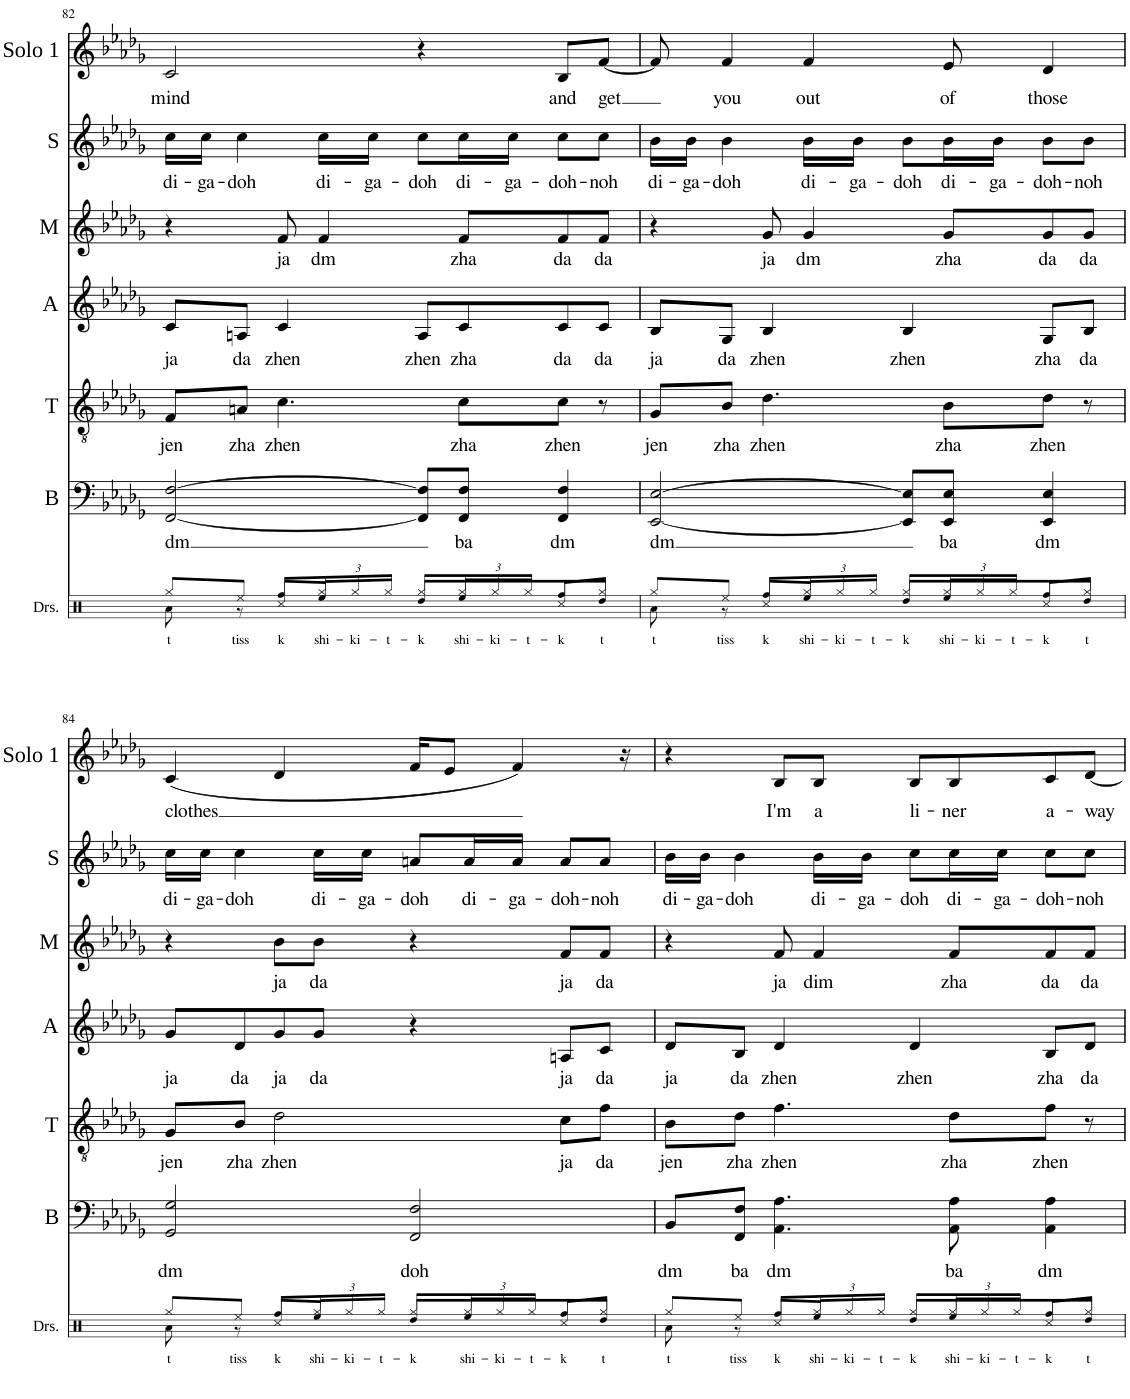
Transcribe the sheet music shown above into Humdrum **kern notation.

**kern	**text	**kern	**text	**kern	**text	**kern	**text	**kern	**text	**kern	**text
*part6	*part6	*part5	*part5	*part4	*part4	*part3	*part3	*part2	*part2	*part1	*part1
*staff6	*staff6	*staff5	*staff5	*staff4	*staff4	*staff3	*staff3	*staff2	*staff2	*staff1	*staff1
*I"Bass	*	*I"Tenor	*	*I"Alto	*	*I"Mezzo	*	*I"Soprano	*	*I"Solo 1	*
*I'B	*	*I'T	*	*I'A	*	*I'M	*	*I'S	*	*I'Solo 1	*
!!LO:PB:g=z
*clefF4	*	*clefGv2	*	*clefG2	*	*clefG2	*	*clefG2	*	*clefG2	*
*k[b-e-a-d-g-]	*	*k[b-e-a-d-g-]	*	*k[b-e-a-d-g-]	*	*k[b-e-a-d-g-]	*	*k[b-e-a-d-g-]	*	*k[b-e-a-d-g-]	*
*M4/4	*	*M4/4	*	*M4/4	*	*M4/4	*	*M4/4	*	*M4/4	*
=82	=82	=82	=82	=82	=82	=82	=82	=82	=82	=82	=82
!	!LO:LY:b	!	!LO:LY:b	!	!LO:LY:b	!	!	!	!LO:LY:b	!	!LO:LY:b
[2FF/ [2F/	dm	8F/L	jen	8c/L	ja	4r	.	16cc\LL	di-	2c/	mind
!	!	!	!	!	!	!	!	!	!LO:LY:b	!	!
.	.	.	.	.	.	.	.	16cc\JJ	-ga-	.	.
!	!	!	!LO:LY:b	!	!LO:LY:b	!	!	!	!LO:LY:b	!	!
.	.	8An/J	zha	8An/J	da	.	.	4cc\	-doh	.	.
!	!	!	!LO:LY:b	!	!LO:LY:b	!	!LO:LY:b	!	!	!	!
.	.	4.c\	zhen	4c/	zhen	8f/	ja	.	.	.	.
!	!	!	!	!	!	!	!LO:LY:b	!	!LO:LY:b	!	!
.	.	.	.	.	.	4f/	dm	16cc\LL	di-	.	.
!	!	!	!	!	!	!	!	!	!LO:LY:b	!	!
.	.	.	.	.	.	.	.	16cc\JJ	-ga-	.	.
!	!	!	!	!	!LO:LY:b	!	!	!	!LO:LY:b	!	!
8FF/] 8F/]L	.	.	.	8A/L	zhen	.	.	8cc\L	-doh	4r	.
!	!LO:LY:b	!	!LO:LY:b	!	!LO:LY:b	!	!LO:LY:b	!	!LO:LY:b	!	!
8FF/ 8F/J	ba	8c\L	zha	8c/	zha	8f/L	zha	16cc\L	di-	.	.
!	!	!	!	!	!	!	!	!	!LO:LY:b	!	!
.	.	.	.	.	.	.	.	16cc\JJ	-ga-	.	.
!	!LO:LY:b	!	!LO:LY:b	!	!LO:LY:b	!	!LO:LY:b	!	!LO:LY:b	!	!LO:LY:b
4FF/ 4F/	dm	8c\J	zhen	8c/	da	8f/	da	8cc\L	-doh-	8B-/L	and
!	!	!	!	!	!LO:LY:b	!	!LO:LY:b	!	!LO:LY:b	!	!LO:LY:b
.	.	8r	.	8c/J	da	8f/J	da	8cc\J	-noh	[8f/J	get
=83	=83	=83	=83	=83	=83	=83	=83	=83	=83	=83	=83
!	!LO:LY:b	!	!LO:LY:b	!	!LO:LY:b	!	!	!	!LO:LY:b	!	!
[2EE-/ [2E-/	dm	8G-/L	jen	8B-/L	ja	4r	.	16b-\LL	di-	8f/]	.
!	!	!	!	!	!	!	!	!	!LO:LY:b	!	!
.	.	.	.	.	.	.	.	16b-\JJ	-ga-	.	.
!	!	!	!LO:LY:b	!	!LO:LY:b	!	!	!	!LO:LY:b	!	!LO:LY:b
.	.	8B-/J	zha	8G-/J	da	.	.	4b-\	-doh	4f/	you
!	!	!	!LO:LY:b	!	!LO:LY:b	!	!LO:LY:b	!	!	!	!
.	.	4.d-\	zhen	4B-/	zhen	8g-/	ja	.	.	.	.
!	!	!	!	!	!	!	!LO:LY:b	!	!LO:LY:b	!	!LO:LY:b
.	.	.	.	.	.	4g-/	dm	16b-\LL	di-	4f/	out
!	!	!	!	!	!	!	!	!	!LO:LY:b	!	!
.	.	.	.	.	.	.	.	16b-\JJ	-ga-	.	.
!	!	!	!	!	!LO:LY:b	!	!	!	!LO:LY:b	!	!
8EE-/] 8E-/]L	.	.	.	4B-/	zhen	.	.	8b-\L	-doh	.	.
!	!LO:LY:b	!	!LO:LY:b	!	!	!	!LO:LY:b	!	!LO:LY:b	!	!LO:LY:b
8EE-/ 8E-/J	ba	8B-\L	zha	.	.	8g-/L	zha	16b-\L	di-	8e-/	of
!	!	!	!	!	!	!	!	!	!LO:LY:b	!	!
.	.	.	.	.	.	.	.	16b-\JJ	-ga-	.	.
!	!LO:LY:b	!	!LO:LY:b	!	!LO:LY:b	!	!LO:LY:b	!	!LO:LY:b	!	!LO:LY:b
4EE-/ 4E-/	dm	8d-\J	zhen	8G-/L	zha	8g-/	da	8b-\L	-doh-	4d-/	those
!	!	!	!	!	!LO:LY:b	!	!LO:LY:b	!	!LO:LY:b	!	!
.	.	8r	.	8B-/J	da	8g-/J	da	8b-\J	-noh	.	.
!!LO:LB:g=z
=84	=84	=84	=84	=84	=84	=84	=84	=84	=84	=84	=84
!	!LO:LY:b	!	!LO:LY:b	!	!LO:LY:b	!	!	!	!LO:LY:b	!	!LO:LY:b
2GG-/ 2G-/	dm	8G-/L	jen	8g-/L	ja	4r	.	16cc\LL	di-	(4c/	clothes
!	!	!	!	!	!	!	!	!	!LO:LY:b	!	!
.	.	.	.	.	.	.	.	16cc\JJ	-ga-	.	.
!	!	!	!LO:LY:b	!	!LO:LY:b	!	!	!	!LO:LY:b	!	!
.	.	8B-/J	zha	8d-/	da	.	.	4cc\	-doh	.	.
!	!	!	!LO:LY:b	!	!LO:LY:b	!	!LO:LY:b	!	!	!	!
.	.	2d-\	zhen	8g-/	ja	8b-\L	ja	.	.	4d-/	.
!	!	!	!	!	!LO:LY:b	!	!LO:LY:b	!	!LO:LY:b	!	!
.	.	.	.	8g-/J	da	8b-\J	da	16cc\LL	di-	.	.
!	!	!	!	!	!	!	!	!	!LO:LY:b	!	!
.	.	.	.	.	.	.	.	16cc\JJ	-ga-	.	.
!	!LO:LY:b	!	!	!	!	!	!	!	!LO:LY:b	!	!
2FF/ 2F/	doh	.	.	4r	.	4r	.	8an/L	-doh	16f/KL	.
.	.	.	.	.	.	.	.	.	.	8e-/J	.
!	!	!	!	!	!	!	!	!	!LO:LY:b	!	!
.	.	.	.	.	.	.	.	16a/L	di-	.	.
!	!	!	!	!	!	!	!	!	!LO:LY:b	!	!
.	.	.	.	.	.	.	.	16a/JJ	-ga-	4f/)	.
!	!	!	!LO:LY:b	!	!LO:LY:b	!	!LO:LY:b	!	!LO:LY:b	!	!
.	.	8c\L	ja	8An/L	ja	8f/L	ja	8a/L	-doh-	.	.
!	!	!	!LO:LY:b	!	!LO:LY:b	!	!LO:LY:b	!	!LO:LY:b	!	!
.	.	8f\J	da	8c/J	da	8f/J	da	8a/J	-noh	.	.
.	.	.	.	.	.	.	.	.	.	16r	.
=85	=85	=85	=85	=85	=85	=85	=85	=85	=85	=85	=85
!	!LO:LY:b	!	!LO:LY:b	!	!LO:LY:b	!	!	!	!LO:LY:b	!	!
8BB-/L	dm	8B-\L	jen	8d-/L	ja	4r	.	16b-\LL	di-	4r	.
!	!	!	!	!	!	!	!	!	!LO:LY:b	!	!
.	.	.	.	.	.	.	.	16b-\JJ	-ga-	.	.
!	!LO:LY:b	!	!LO:LY:b	!	!LO:LY:b	!	!	!	!LO:LY:b	!	!
8FF/ 8F/J	ba	8d-\J	zha	8B-/J	da	.	.	4b-\	-doh	.	.
!	!LO:LY:b	!	!LO:LY:b	!	!LO:LY:b	!	!LO:LY:b	!	!	!	!LO:LY:b
4.AA-\ 4.A-\	dm	4.f\	zhen	4d-/	zhen	8f/	ja	.	.	8B-/L	I'm
!	!	!	!	!	!	!	!LO:LY:b	!	!LO:LY:b	!	!LO:LY:b
.	.	.	.	.	.	4f/	dim	16b-\LL	di-	8B-/J	a
!	!	!	!	!	!	!	!	!	!LO:LY:b	!	!
.	.	.	.	.	.	.	.	16b-\JJ	-ga-	.	.
!	!	!	!	!	!LO:LY:b	!	!	!	!LO:LY:b	!	!LO:LY:b
.	.	.	.	4d-/	zhen	.	.	8cc\L	-doh	8B-/L	li-
!	!LO:LY:b	!	!LO:LY:b	!	!	!	!LO:LY:b	!	!LO:LY:b	!	!LO:LY:b
8AA-\ 8A-\	ba	8d-\L	zha	.	.	8f/L	zha	16cc\L	di-	8B-/	-ner
!	!	!	!	!	!	!	!	!	!LO:LY:b	!	!
.	.	.	.	.	.	.	.	16cc\JJ	-ga-	.	.
!	!LO:LY:b	!	!LO:LY:b	!	!LO:LY:b	!	!LO:LY:b	!	!LO:LY:b	!	!LO:LY:b
4AA-\ 4A-\	dm	8f\J	zhen	8B-/L	zha	8f/	da	8cc\L	-doh-	8c/	a-
!	!	!	!	!	!LO:LY:b	!	!LO:LY:b	!	!LO:LY:b	!	!LO:LY:b
.	.	8r	.	8d-/J	da	8f/J	da	8cc\J	-noh	[8d-/J	-way
=	=	=	=	=	=	=	=	=	=	=	=
*-	*-	*-	*-	*-	*-	*-	*-	*-	*-	*-	*-
